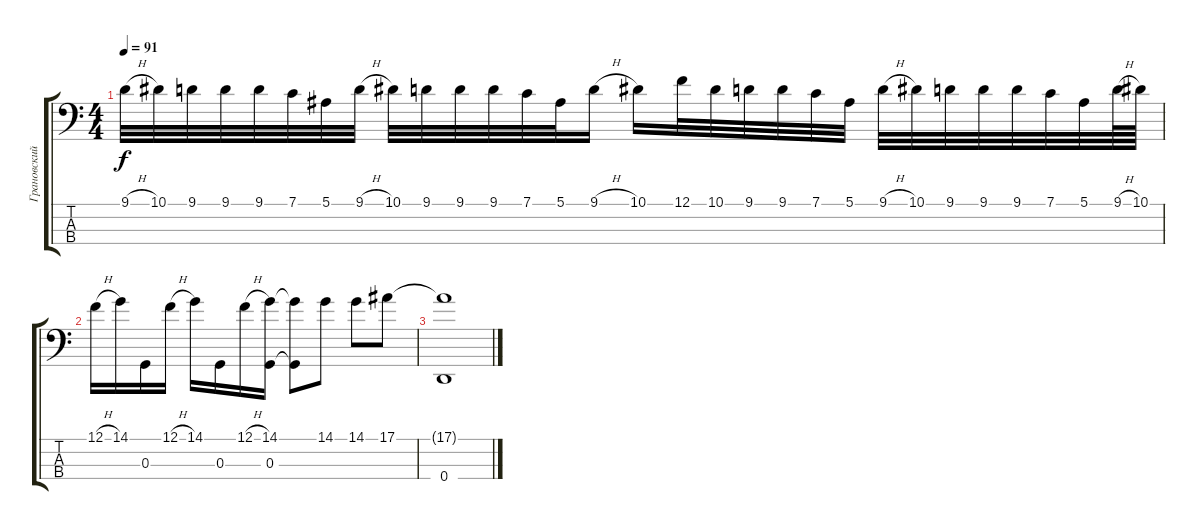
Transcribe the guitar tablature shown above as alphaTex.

\track ("Грановский" "Грановский") {mute instrument electricbassfinger}
\staff {score tabs}
\tuning (F2 C2 G1 D1) {hide}
\ts (4 4)
\tempo 91
\clef f4
\ks c
9.1{h}.32{dy f} 10.1.32 9.1.32 9.1.32 9.1.32 7.1.32 5.1.32 9.1{h}.32 10.1.32 9.1.32 9.1.32 9.1.32 7.1.32 5.1.32 9.1{h}.16 10.1.16 12.1.32 10.1.32 9.1.32 9.1.32 7.1.32 5.1.32 9.1{h}.32 10.1.32 9.1.32 9.1.32 9.1.32 7.1.32 5.1.32 9.1{h}.64 10.1.64 |
12.1{h}.16{instrument electricbassfinger} 14.1.16 0.3.16 12.1{h}.16 14.1.16 0.3.16 12.1{h}.16 (14.1 0.3).16 (14.1{t} 0.3{t}).8 14.1.8 14.1.8 17.1.8 |
(17.1{t} 0.4).1
